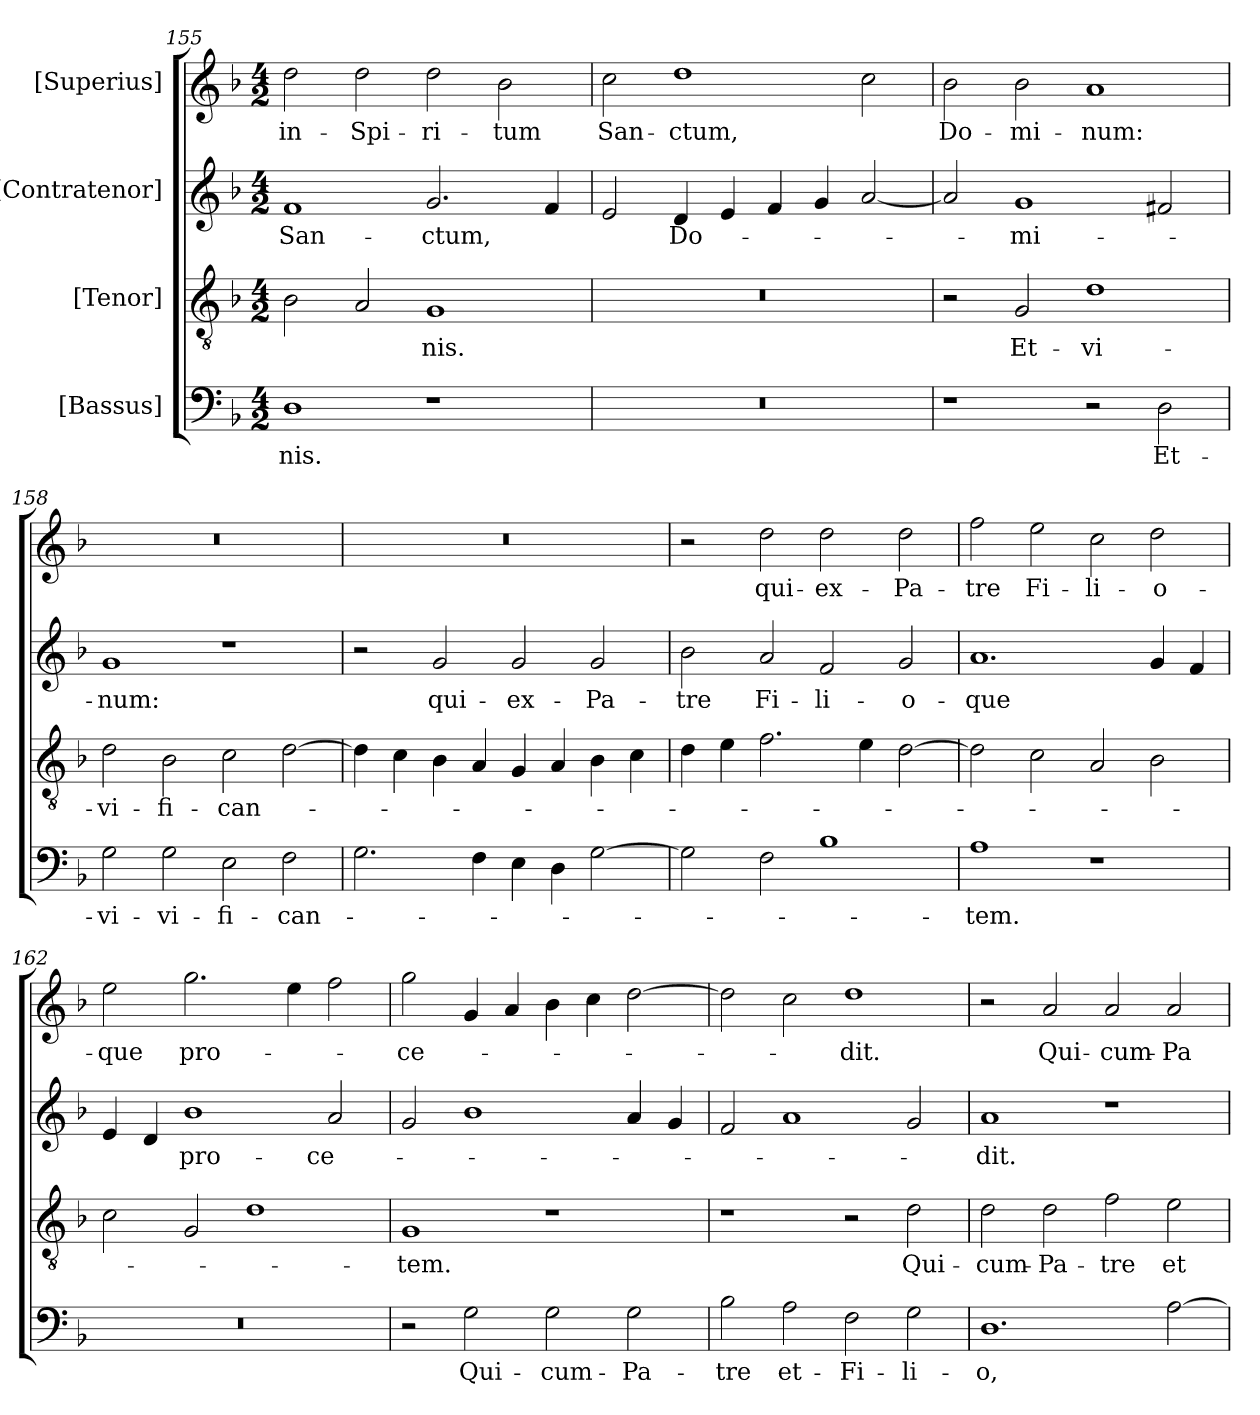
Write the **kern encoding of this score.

**kern	**text	**kern	**text	**kern	**text	**kern	**text
*part4	*part4	*part3	*part3	*part2	*part2	*part1	*part1
*staff4	*staff4	*staff3	*staff3	*staff2	*staff2	*staff1	*staff1
*I"[Bassus]	*	*I"[Tenor]	*	*I"[Contratenor]	*	*I"[Superius]	*
*clefF4	*	*clefGv2	*	*clefG2	*	*clefG2	*
*k[b-]	*	*k[b-]	*	*k[b-]	*	*k[b-]	*
*M4/2	*	*M4/2	*	*M4/2	*	*M4/2	*
=155	=155	=155	=155	=155	=155	=155	=155
1D\	-nis.	2B-\	.	1f/	San-	2dd\	in-
.	.	2A/	.	.	.	2dd\	Spi-
1r	.	1G/	-nis.	2.g/	-ctum,	2dd\	-ri-
.	.	.	.	.	.	2b-\	-tum
.	.	.	.	4f/	.	.	.
=156	=156	=156	=156	=156	=156	=156	=156
0r	.	0r	.	2e/	.	2cc\	San-
.	.	.	.	4d/	Do-	1dd\	-ctum,
.	.	.	.	4e/	.	.	.
.	.	.	.	4f/	.	.	.
.	.	.	.	4g/	.	.	.
.	.	.	.	[2a/	.	2cc\	.
=157	=157	=157	=157	=157	=157	=157	=157
1r	.	2r	.	2a/]	.	2b-\	Do-
.	.	2G/	Et-	1g/	-mi-	2b-\	-mi-
2r	.	1d\	vi-	.	.	1a/	-num:
2D\	Et-	.	.	2f#X/	.	.	.
=158	=158	=158	=158	=158	=158	=158	=158
2G\	vi-	2d\	-vi-	1g/	-num:	0r	.
2G\	-vi-	2B-\	-fi-	.	.	.	.
2E\	-fi-	2c\	-can-	1r	.	.	.
2F\	-can-	[2d\	.	.	.	.	.
=159	=159	=159	=159	=159	=159	=159	=159
2.G\	.	4d\]	.	2r	.	0r	.
.	.	4c\	.	.	.	.	.
.	.	4B-\	.	2g/	qui-	.	.
4F\	.	4A/	.	.	.	.	.
4E\	.	4G/	.	2g/	ex-	.	.
4D\	.	4A/	.	.	.	.	.
[2G\	.	4B-\	.	2g/	Pa-	.	.
.	.	4c\	.	.	.	.	.
=160	=160	=160	=160	=160	=160	=160	=160
2G\]	.	4d\	.	2b-\	-tre	2r	.
.	.	4e\	.	.	.	.	.
2F\	.	2.f\	.	2a/	Fi-	2dd\	qui-
1B-\	.	.	.	2f/	-li-	2dd\	ex-
.	.	4e\	.	.	.	.	.
.	.	[2d\	.	2g/	-o-	2dd\	Pa-
=161	=161	=161	=161	=161	=161	=161	=161
1A\	-tem.	2d\]	.	1.a/	-que	2ff\	-tre
.	.	2c\	.	.	.	2ee\	Fi-
1r	.	2A/	.	.	.	2cc\	-li-
.	.	2B-\	.	4g/	.	2dd\	-o-
.	.	.	.	4f/	.	.	.
=162	=162	=162	=162	=162	=162	=162	=162
0r	.	2c\	.	4e/	.	2ee\	-que
.	.	.	.	4d/	.	.	.
.	.	2G/	.	1b-\	pro-	2.gg\	pro-
.	.	1d\	.	.	.	.	.
.	.	.	.	.	.	4ee\	.
.	.	.	.	2a/	-ce-	2ff\	.
=163	=163	=163	=163	=163	=163	=163	=163
2r	.	1G/	-tem.	2g/	.	2gg\	-ce-
2G\	Qui-	.	.	1b-\	.	4g/	.
.	.	.	.	.	.	4a/	.
2G\	cum-	1r	.	.	.	4b-\	.
.	.	.	.	.	.	4cc\	.
2G\	Pa-	.	.	4a/	.	[2dd\	.
.	.	.	.	4g/	.	.	.
=164	=164	=164	=164	=164	=164	=164	=164
2B-\	-tre	1r	.	2f/	.	2dd\]	.
2A\	et-	.	.	1a/	.	2cc\	.
2F\	Fi-	2r	.	.	.	1dd\	-dit.
2G\	-li-	2d\	Qui-	2g/	.	.	.
=165	=165	=165	=165	=165	=165	=165	=165
1.D\	-o,	2d\	cum-	1a/	-dit.	2r	.
.	.	2d\	Pa-	.	.	2a/	Qui-
.	.	2f\	-tre	1r	.	2a/	cum-
[2A\	.	2e\	et-	.	.	2a/	Pa-
=	=	=	=	=	=	=	=
*-	*-	*-	*-	*-	*-	*-	*-
